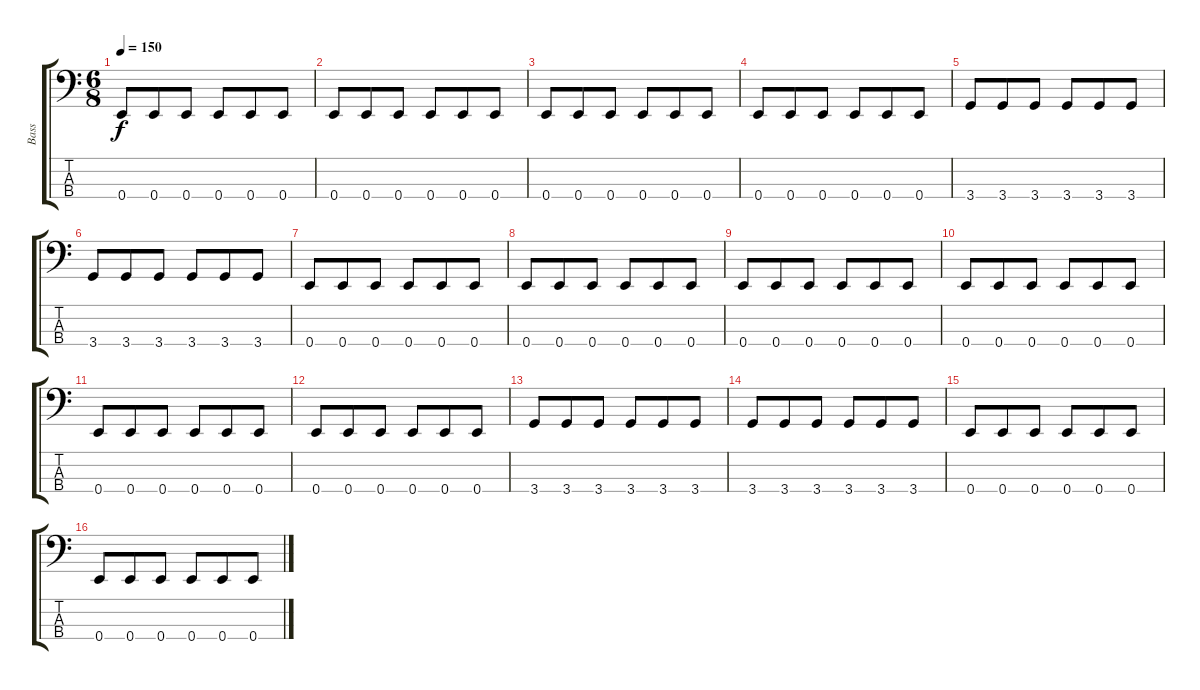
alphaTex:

\track ("Bass" "Bass") {instrument electricbassfinger}
\staff {score tabs}
\tuning (G2 D2 A1 E1) {hide}
\ts (6 8)
\tempo 150
\clef f4
\ks c
0.4.8{dy f} 0.4.8 0.4.8 0.4.8 0.4.8 0.4.8 |
0.4.8 0.4.8 0.4.8 0.4.8 0.4.8 0.4.8 |
0.4.8 0.4.8 0.4.8 0.4.8 0.4.8 0.4.8 |
0.4.8 0.4.8 0.4.8 0.4.8 0.4.8 0.4.8 |
3.4.8 3.4.8 3.4.8 3.4.8 3.4.8 3.4.8 |
3.4.8 3.4.8 3.4.8 3.4.8 3.4.8 3.4.8 |
0.4.8 0.4.8 0.4.8 0.4.8 0.4.8 0.4.8 |
0.4.8 0.4.8 0.4.8 0.4.8 0.4.8 0.4.8 |
0.4.8 0.4.8 0.4.8 0.4.8 0.4.8 0.4.8 |
0.4.8 0.4.8 0.4.8 0.4.8 0.4.8 0.4.8 |
0.4.8 0.4.8 0.4.8 0.4.8 0.4.8 0.4.8 |
0.4.8 0.4.8 0.4.8 0.4.8 0.4.8 0.4.8 |
3.4.8 3.4.8 3.4.8 3.4.8 3.4.8 3.4.8 |
3.4.8 3.4.8 3.4.8 3.4.8 3.4.8 3.4.8 |
0.4.8 0.4.8 0.4.8 0.4.8 0.4.8 0.4.8 |
0.4.8 0.4.8 0.4.8 0.4.8 0.4.8 0.4.8
